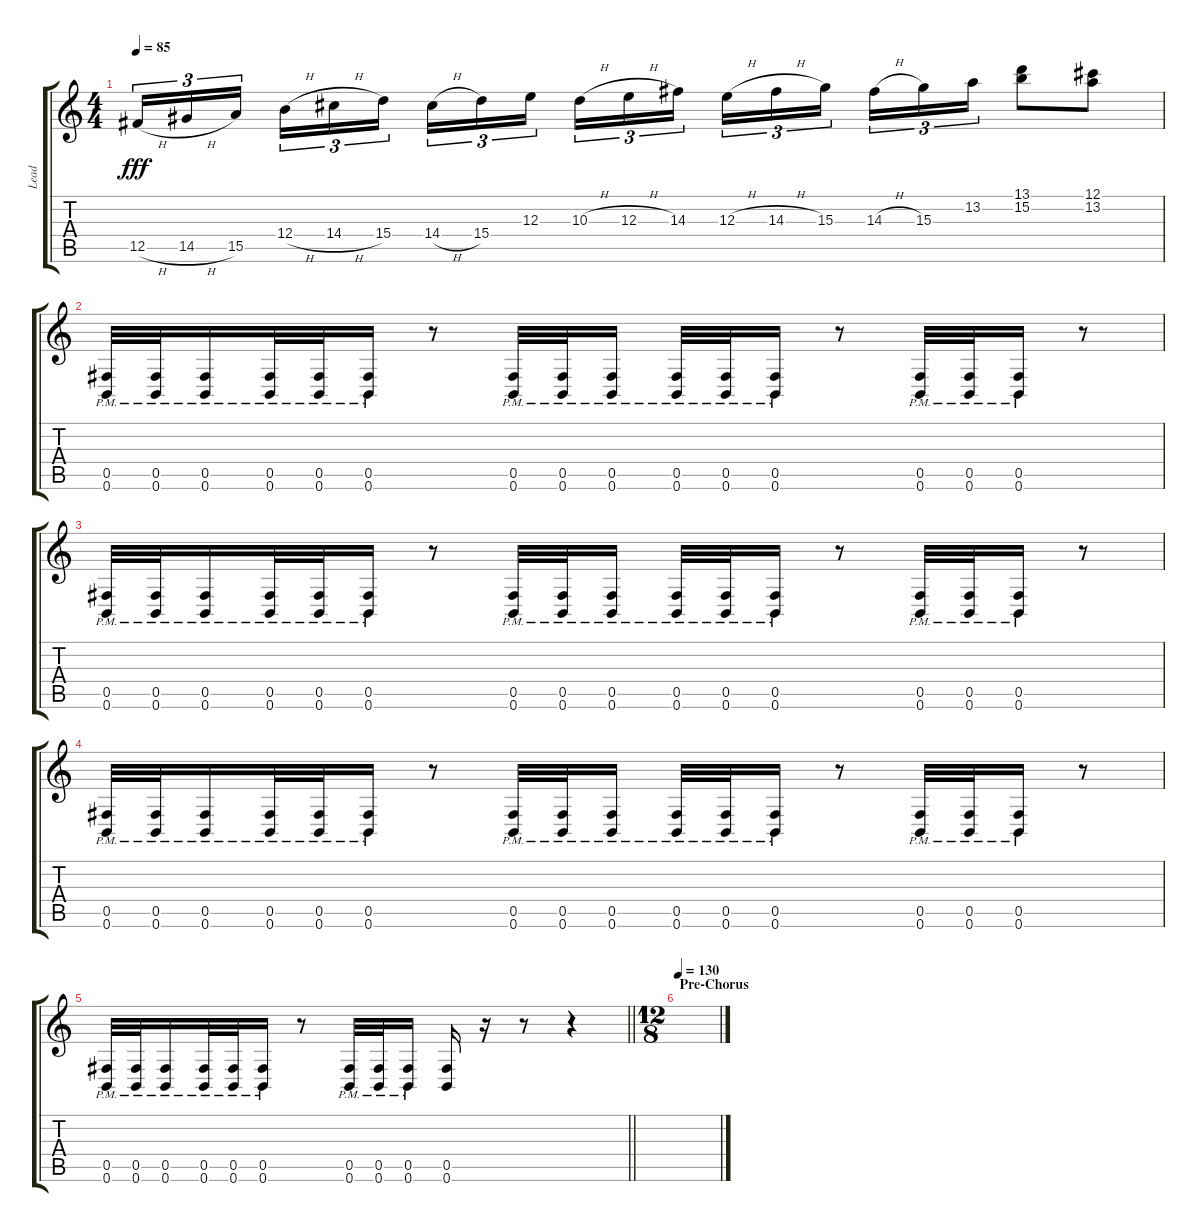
\track ("Lead" "Lead") {instrument distortionguitar}
\staff {score tabs}
\tuning (Db4 Ab3 E3 B2 Gb2 B1) {hide}
\ts (4 4)
\tempo 85
\clef g2
\ks c
12.5{h}.16{tu (3 2) dy fff} 14.5{h}.16{tu (3 2)} 15.5.16{tu (3 2) beam splitsecondary} 12.4{h}.16{tu (3 2)} 14.4{h}.16{tu (3 2)} 15.4.16{tu (3 2)} 14.4{h}.16{tu (3 2)} 15.4.16{tu (3 2)} 12.3.16{tu (3 2) beam splitsecondary} 10.3{h}.16{tu (3 2)} 12.3{h}.16{tu (3 2)} 14.3.16{tu (3 2)} 12.3{h}.16{tu (3 2)} 14.3{h}.16{tu (3 2)} 15.3.16{tu (3 2) beam splitsecondary} 14.3{h}.16{tu (3 2)} 15.3.16{tu (3 2)} 13.2.16{tu (3 2)} (13.1 15.2).8 (12.1 13.2).8 |
(0.5{pm} 0.6{pm}).32 (0.5{pm} 0.6{pm}).32 (0.5{pm} 0.6{pm}).16 (0.5{pm} 0.6{pm}).32 (0.5{pm} 0.6{pm}).32 (0.5{pm} 0.6{pm}).16 r.8 (0.5{pm} 0.6{pm}).32 (0.5{pm} 0.6{pm}).32 (0.5{pm} 0.6{pm}).16 (0.5{pm} 0.6{pm}).32 (0.5{pm} 0.6{pm}).32 (0.5{pm} 0.6{pm}).16 r.8 (0.5{pm} 0.6{pm}).32 (0.5{pm} 0.6{pm}).32 (0.5{pm} 0.6{pm}).16 r.8 |
(0.5{pm} 0.6{pm}).32 (0.5{pm} 0.6{pm}).32 (0.5{pm} 0.6{pm}).16 (0.5{pm} 0.6{pm}).32 (0.5{pm} 0.6{pm}).32 (0.5{pm} 0.6{pm}).16 r.8 (0.5{pm} 0.6{pm}).32 (0.5{pm} 0.6{pm}).32 (0.5{pm} 0.6{pm}).16 (0.5{pm} 0.6{pm}).32 (0.5{pm} 0.6{pm}).32 (0.5{pm} 0.6{pm}).16 r.8 (0.5{pm} 0.6{pm}).32 (0.5{pm} 0.6{pm}).32 (0.5{pm} 0.6{pm}).16 r.8 |
(0.5{pm} 0.6{pm}).32 (0.5{pm} 0.6{pm}).32 (0.5{pm} 0.6{pm}).16 (0.5{pm} 0.6{pm}).32 (0.5{pm} 0.6{pm}).32 (0.5{pm} 0.6{pm}).16 r.8 (0.5{pm} 0.6{pm}).32 (0.5{pm} 0.6{pm}).32 (0.5{pm} 0.6{pm}).16 (0.5{pm} 0.6{pm}).32 (0.5{pm} 0.6{pm}).32 (0.5{pm} 0.6{pm}).16 r.8 (0.5{pm} 0.6{pm}).32 (0.5{pm} 0.6{pm}).32 (0.5{pm} 0.6{pm}).16 r.8 |
\barLineRight lightlight
(0.5{pm} 0.6{pm}).32 (0.5{pm} 0.6{pm}).32 (0.5{pm} 0.6{pm}).16 (0.5{pm} 0.6{pm}).32 (0.5{pm} 0.6{pm}).32 (0.5{pm} 0.6{pm}).16 r.8 (0.5{pm} 0.6{pm}).32 (0.5{pm} 0.6{pm}).32 (0.5{pm} 0.6{pm}).16 (0.5 0.6).16 r.16 r.8 r.4 |
\ts (12 8)
\section ("" "Pre-Chorus")
\tempo 130
